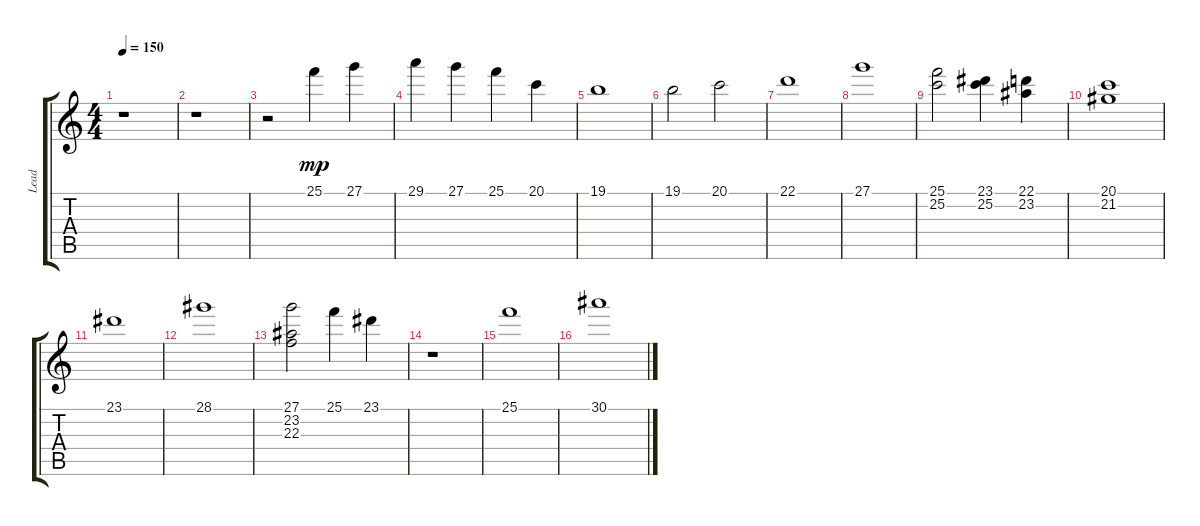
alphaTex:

\track ("Lead" "Lead") {instrument lead3calliope}
\staff {score tabs}
\tuning (E4 B3 G3 D3 A2 E2) {hide}
\ts (4 4)
\tempo 150
\clef g2
\ks c
r.1{dy mp} |
r.1 |
r.2 25.1.4 27.1.4 |
29.1.4 27.1.4 25.1.4 20.1.4 |
19.1.1 |
19.1.2 20.1.2 |
22.1.1 |
27.1.1 |
(25.1 25.2).2 (23.1 25.2).4 (22.1 23.2).4 |
(20.1 21.2).1 |
23.1.1 |
28.1.1 |
(27.1 23.2 22.3).2 25.1.4 23.1.4 |
r.1 |
25.1.1 |
30.1.1
